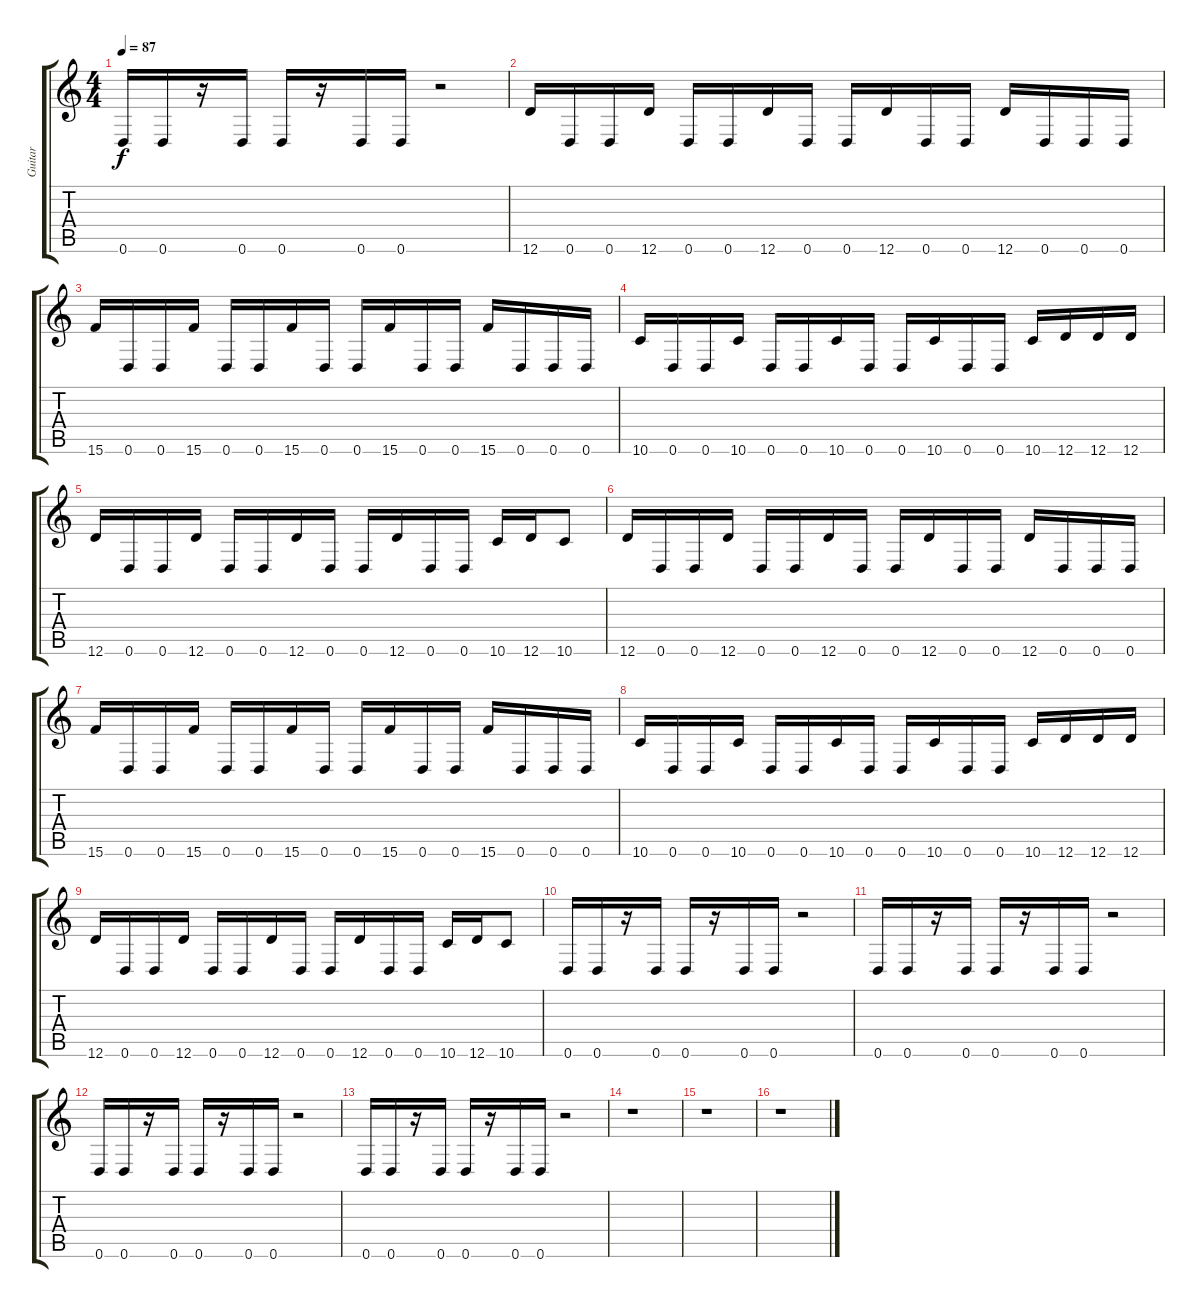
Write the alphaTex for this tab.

\track ("Guitar" "Guitar") {instrument overdrivenguitar}
\staff {score tabs}
\tuning (E4 B3 G3 D3 A2 D2) {hide}
\ts (4 4)
\tempo 87
\clef g2
\ks c
0.6.16{dy f} 0.6.16 r.16 0.6.16 0.6.16 r.16 0.6.16 0.6.16 r.2 |
12.6.16 0.6.16 0.6.16 12.6.16 0.6.16 0.6.16 12.6.16 0.6.16 0.6.16 12.6.16 0.6.16 0.6.16 12.6.16 0.6.16 0.6.16 0.6.16 |
15.6.16 0.6.16 0.6.16 15.6.16 0.6.16 0.6.16 15.6.16 0.6.16 0.6.16 15.6.16 0.6.16 0.6.16 15.6.16 0.6.16 0.6.16 0.6.16 |
10.6.16 0.6.16 0.6.16 10.6.16 0.6.16 0.6.16 10.6.16 0.6.16 0.6.16 10.6.16 0.6.16 0.6.16 10.6.16 12.6.16 12.6.16 12.6.16 |
12.6.16 0.6.16 0.6.16 12.6.16 0.6.16 0.6.16 12.6.16 0.6.16 0.6.16 12.6.16 0.6.16 0.6.16 10.6.16 12.6.16 10.6.8 |
12.6.16 0.6.16 0.6.16 12.6.16 0.6.16 0.6.16 12.6.16 0.6.16 0.6.16 12.6.16 0.6.16 0.6.16 12.6.16 0.6.16 0.6.16 0.6.16 |
15.6.16 0.6.16 0.6.16 15.6.16 0.6.16 0.6.16 15.6.16 0.6.16 0.6.16 15.6.16 0.6.16 0.6.16 15.6.16 0.6.16 0.6.16 0.6.16 |
10.6.16 0.6.16 0.6.16 10.6.16 0.6.16 0.6.16 10.6.16 0.6.16 0.6.16 10.6.16 0.6.16 0.6.16 10.6.16 12.6.16 12.6.16 12.6.16 |
12.6.16 0.6.16 0.6.16 12.6.16 0.6.16 0.6.16 12.6.16 0.6.16 0.6.16 12.6.16 0.6.16 0.6.16 10.6.16 12.6.16 10.6.8 |
0.6.16 0.6.16 r.16 0.6.16 0.6.16 r.16 0.6.16 0.6.16 r.2 |
0.6.16 0.6.16 r.16 0.6.16 0.6.16 r.16 0.6.16 0.6.16 r.2 |
0.6.16 0.6.16 r.16 0.6.16 0.6.16 r.16 0.6.16 0.6.16 r.2 |
0.6.16 0.6.16 r.16 0.6.16 0.6.16 r.16 0.6.16 0.6.16 r.2 |
r.1 |
r.1 |
r.1
